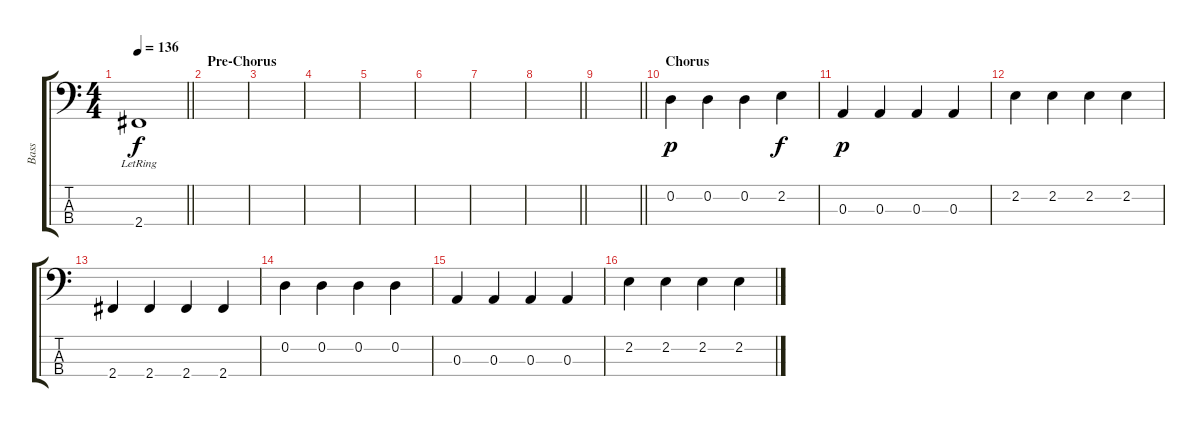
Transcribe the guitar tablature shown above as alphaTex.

\track ("Bass" "Bass") {instrument electricbassfinger}
\staff {score tabs}
\tuning (G2 D2 A1 E1) {hide}
\ts (4 4)
\tempo 136
\clef f4
\barLineRight lightlight
\ks c
2.4{lr}.1{dy f} |
\section ("" "Pre-Chorus")
|
|
|
|
|
|
\barLineRight lightlight
|
\barLineRight lightlight
|
\section ("" "Chorus")
0.2.4{dy p} 0.2.4 0.2.4 2.2.4{dy f} |
0.3.4{dy p} 0.3.4 0.3.4 0.3.4 |
2.2.4 2.2.4 2.2.4 2.2.4 |
2.4.4 2.4.4 2.4.4 2.4.4 |
0.2.4 0.2.4 0.2.4 0.2.4 |
0.3.4 0.3.4 0.3.4 0.3.4 |
2.2.4 2.2.4 2.2.4 2.2.4
